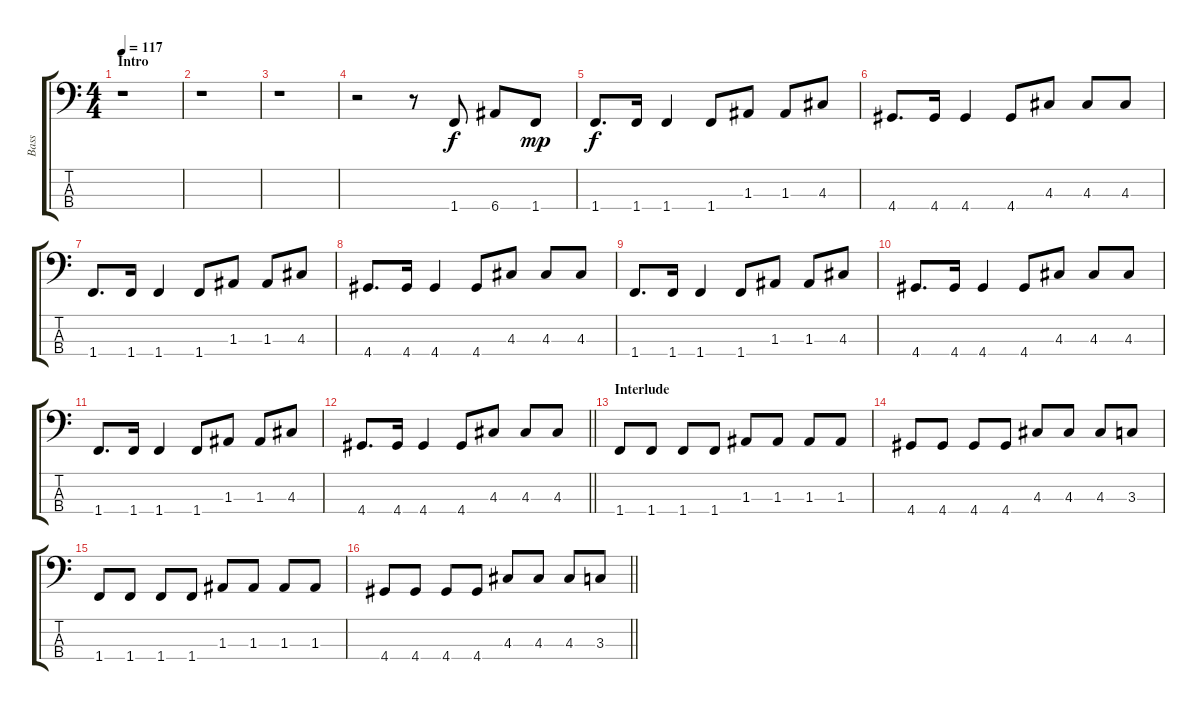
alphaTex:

\track ("Bass" "Bass") {instrument electricbassfinger}
\staff {score tabs}
\tuning (G2 D2 A1 E1) {hide}
\ts (4 4)
\section ("" "Intro")
\tempo 117
\clef f4
\ks c
r.1{dy f instrument electricbassfinger} |
r.1 |
r.1 |
r.2 r.8 1.4.8 6.4.8 1.4.8{dy mp} |
1.4.8{d dy f} 1.4.16 1.4.4 1.4.8 1.3.8 1.3.8 4.3.8 |
4.4.8{d} 4.4.16 4.4.4 4.4.8 4.3.8 4.3.8 4.3.8 |
1.4.8{d} 1.4.16 1.4.4 1.4.8 1.3.8 1.3.8 4.3.8 |
4.4.8{d} 4.4.16 4.4.4 4.4.8 4.3.8 4.3.8 4.3.8 |
1.4.8{d} 1.4.16 1.4.4 1.4.8 1.3.8 1.3.8 4.3.8 |
4.4.8{d} 4.4.16 4.4.4 4.4.8 4.3.8 4.3.8 4.3.8 |
1.4.8{d} 1.4.16 1.4.4 1.4.8 1.3.8 1.3.8 4.3.8 |
\barLineRight lightlight
4.4.8{d} 4.4.16 4.4.4 4.4.8 4.3.8 4.3.8 4.3.8 |
\section ("" "Interlude")
1.4.8 1.4.8 1.4.8 1.4.8 1.3.8 1.3.8 1.3.8 1.3.8 |
4.4.8 4.4.8 4.4.8 4.4.8 4.3.8 4.3.8 4.3.8 3.3.8 |
1.4.8 1.4.8 1.4.8 1.4.8 1.3.8 1.3.8 1.3.8 1.3.8 |
\barLineRight lightlight
4.4.8 4.4.8 4.4.8 4.4.8 4.3.8 4.3.8 4.3.8 3.3.8
